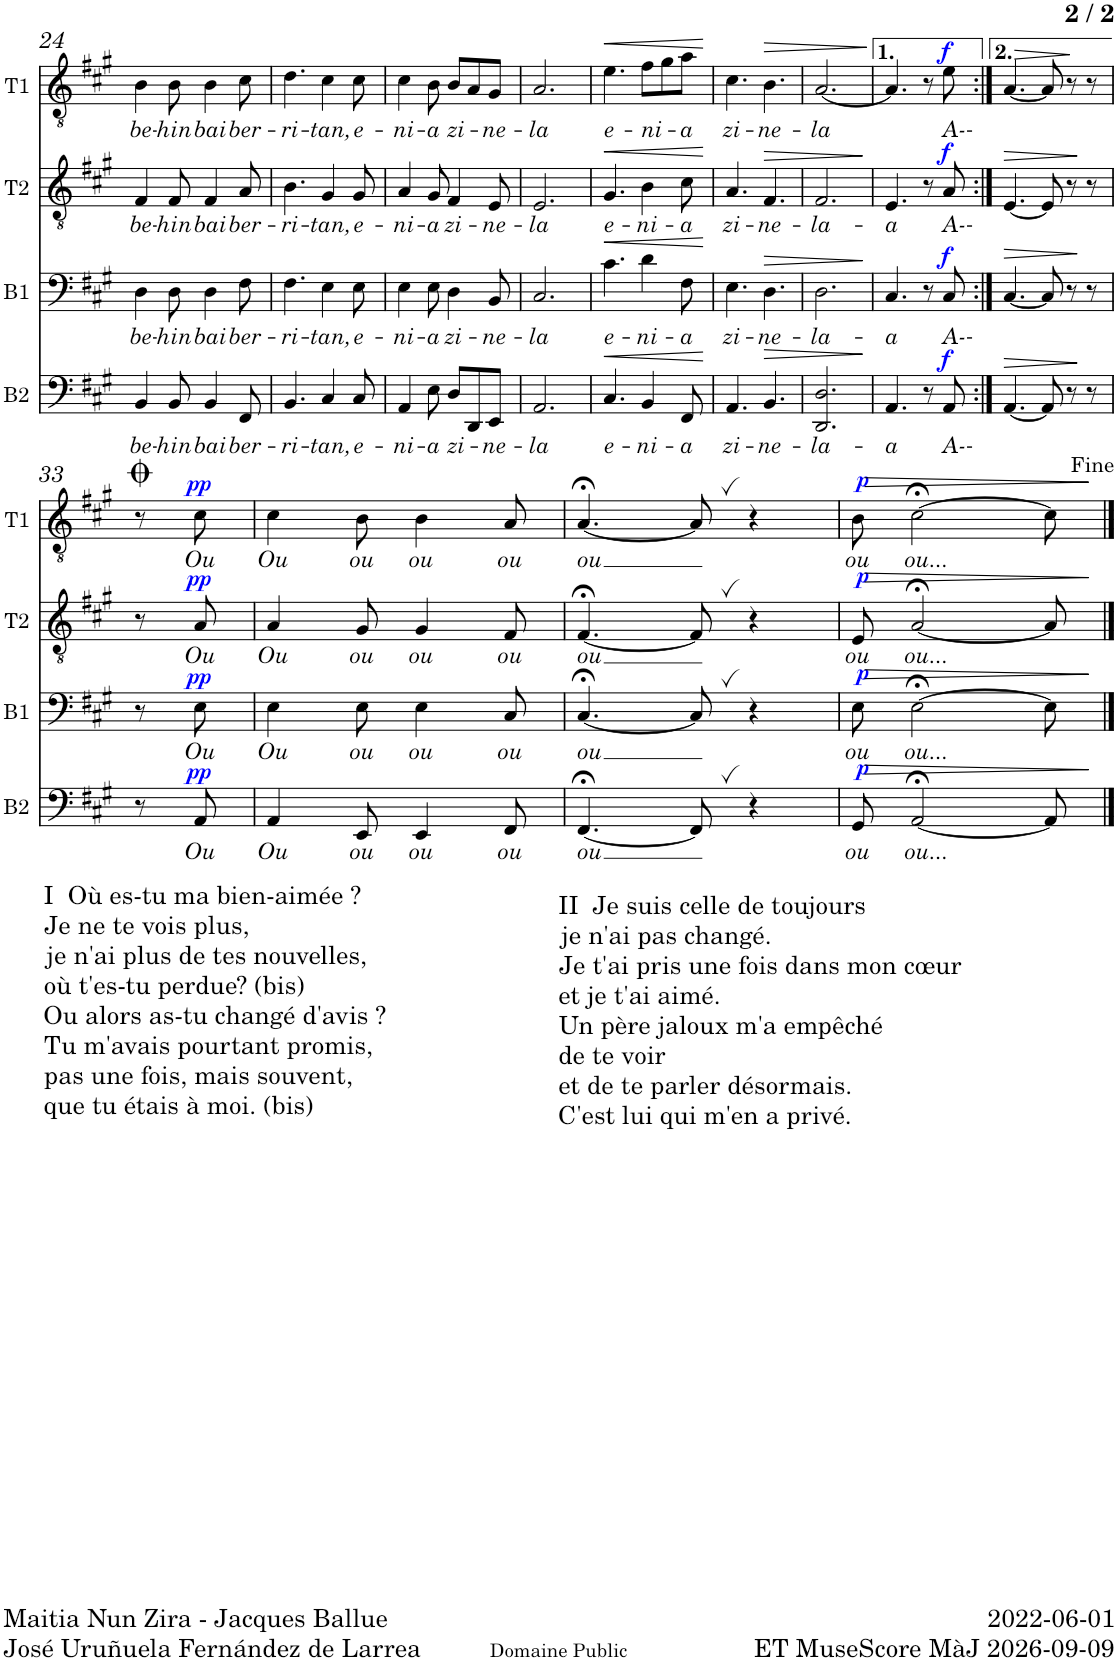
**kern	**text	**dynam	**kern	**text	**dynam	**kern	**text	**dynam	**kern	**text	**dynam
*part4	*part4	*part4	*part3	*part3	*part3	*part2	*part2	*part2	*part1	*part1	*part1
*staff4	*staff4	*staff4	*staff3	*staff3	*staff3	*staff2	*staff2	*staff2	*staff1	*staff1	*staff1
*I"Basse	*	*	*I"Baryton	*	*	*I"Ténor 2	*	*	*I"Ténor 1	*	*
*I'B2	*	*	*I'B1	*	*	*I'T2	*	*	*I'T1	*	*
!!LO:PB:g=z
*clefF4	*	*	*clefF4	*	*	*clefGv2	*	*	*clefGv2	*	*
*k[f#c#g#]	*	*	*k[f#c#g#]	*	*	*k[f#c#g#]	*	*	*k[f#c#g#]	*	*
*M6/8	*	*	*M6/8	*	*	*M6/8	*	*	*M6/8	*	*
=24	=24	=24	=24	=24	=24	=24	=24	=24	=24	=24	=24
!	!LO:LY:b	!	!	!LO:LY:b	!	!	!LO:LY:b	!	!	!LO:LY:b	!
4BB/	be-	.	4D\	be-	.	4F#/	be-	.	4B\	be-	.
!	!LO:LY:b	!	!	!LO:LY:b	!	!	!LO:LY:b	!	!	!LO:LY:b	!
8BB/	-hin	.	8D\	-hin	.	8F#/	-hin	.	8B\	-hin	.
!	!LO:LY:b	!	!	!LO:LY:b	!	!	!LO:LY:b	!	!	!LO:LY:b	!
4BB/	bai	.	4D\	bai	.	4F#/	bai	.	4B\	bai	.
!	!LO:LY:b	!	!	!LO:LY:b	!	!	!LO:LY:b	!	!	!LO:LY:b	!
8FF#/	ber-	.	8F#\	ber-	.	8A/	ber-	.	8c#\	ber-	.
=25	=25	=25	=25	=25	=25	=25	=25	=25	=25	=25	=25
!	!LO:LY:b	!	!	!LO:LY:b	!	!	!LO:LY:b	!	!	!LO:LY:b	!
4.BB/	-ri-	.	4.F#\	-ri-	.	4.B\	-ri-	.	4.d\	-ri-	.
!	!LO:LY:b	!	!	!LO:LY:b	!	!	!LO:LY:b	!	!	!LO:LY:b	!
4C#/	-tan,	.	4E\	-tan,	.	4G#/	-tan,	.	4c#\	-tan,	.
!	!LO:LY:b	!	!	!LO:LY:b	!	!	!LO:LY:b	!	!	!LO:LY:b	!
8C#/	e-	.	8E\	e-	.	8G#/	e-	.	8c#\	e-	.
=26	=26	=26	=26	=26	=26	=26	=26	=26	=26	=26	=26
!	!LO:LY:b	!	!	!LO:LY:b	!	!	!LO:LY:b	!	!	!LO:LY:b	!
4AA/	-ni-	.	4E\	-ni-	.	4A/	-ni-	.	4c#\	-ni-	.
!	!LO:LY:b	!	!	!LO:LY:b	!	!	!LO:LY:b	!	!	!LO:LY:b	!
8E\	-a	.	8E\	-a	.	8G#/	-a	.	8B\	-a	.
!	!LO:LY:b	!	!	!LO:LY:b	!	!	!LO:LY:b	!	!	!LO:LY:b	!
8D/L	zi-	.	4D\	zi-	.	4F#/	zi-	.	8B/L	zi-	.
8DD/	.	.	.	.	.	.	.	.	8A/	.	.
!	!LO:LY:b	!	!	!LO:LY:b	!	!	!LO:LY:b	!	!	!LO:LY:b	!
8EE/J	ne-	.	8BB/	ne-	.	8E/	ne-	.	8G#/J	ne-	.
=27	=27	=27	=27	=27	=27	=27	=27	=27	=27	=27	=27
!	!LO:LY:b	!	!	!LO:LY:b	!	!	!LO:LY:b	!	!	!LO:LY:b	!
2.AA/	-la	.	2.C#/	-la	.	2.E/	-la	.	2.A/	-la	.
=28	=28	=28	=28	=28	=28	=28	=28	=28	=28	=28	=28
!	!LO:LY:b	!LO:HP:b	!	!LO:LY:b	!LO:HP:b	!	!LO:LY:b	!LO:HP:b	!	!LO:LY:b	!LO:HP:b
4.C#/	e-	<	4.c#\	e-	<	4.G#/	e-	<	4.e\	e-	<
!	!LO:LY:b	!	!	!LO:LY:b	!	!	!LO:LY:b	!	!	!LO:LY:b	!
4BB/	-ni-	.	4d\	-ni-	.	4B\	-ni-	.	8f#\L	-ni-	.
.	.	.	.	.	.	.	.	.	8g#\	.	.
!	!LO:LY:b	!	!	!LO:LY:b	!	!	!LO:LY:b	!	!	!LO:LY:b	!
8FF#/	a	.	8F#\	a	.	8c#\	a	.	8a\J	a	.
.	.	[	.	.	[	.	.	[	.	.	[
=29	=29	=29	=29	=29	=29	=29	=29	=29	=29	=29	=29
!	!LO:LY:b	!	!	!LO:LY:b	!	!	!LO:LY:b	!	!	!LO:LY:b	!
4.AA/	zi-	.	4.E\	zi-	.	4.A/	zi-	.	4.c#\	zi-	.
!	!LO:LY:b	!LO:HP:b	!	!LO:LY:b	!LO:HP:b	!	!LO:LY:b	!LO:HP:b	!	!LO:LY:b	!LO:HP:b
4.BB/	-ne-	>	4.D\	-ne-	>	4.F#/	-ne-	>	4.B\	-ne-	>
=30	=30	=30	=30	=30	=30	=30	=30	=30	=30	=30	=30
!	!LO:LY:b	!	!	!LO:LY:b	!	!	!LO:LY:b	!	!	!LO:LY:b	!
2.DD/ 2.D/	-la-	.	2.D\	-la-	.	2.F#/	-la-	.	[2.A/	-la	.
.	.	]	.	.	]	.	.	]	.	.	]
=31	=31	=31	=31	=31	=31	=31	=31	=31	=31	=31	=31
!	!LO:LY:b	!	!	!LO:LY:b	!	!	!LO:LY:b	!	!	!	!
4.AA/	-a	.	4.C#/	-a	.	4.E/	-a	.	4.A/]	.	.
8r	.	.	8r	.	.	8r	.	.	8r	.	.
!	!LO:LY:b	!LO:DY:a	!	!LO:LY:b	!LO:DY:a	!	!LO:LY:b	!LO:DY:a	!	!LO:LY:b	!LO:DY:a
8AA/	-A--	f	8C#/	-A--	f	8A/	-A--	f	8e\	-A--	f
=32:|!	=32:|!	=32:|!	=32:|!	=32:|!	=32:|!	=32:|!	=32:|!	=32:|!	=32:|!	=32:|!	=32:|!
!	!	!LO:HP:b	!	!	!LO:HP:b	!	!	!LO:HP:b	!	!	!LO:HP:b
[4.AA/	.	>	[4.C#/	.	>	[4.E/	.	>	[4.A/	.	>
8AA/]	.	.	8C#/]	.	.	8E/]	.	.	8A/]	.	.
8r	.	.	8r	.	.	8r	.	.	8r	.	.
8r	.	]	8r	.	]	8r	.	]	8r	.	]
!!LO:LB:g=z
=33	=33	=33	=33	=33	=33	=33	=33	=33	=33	=33	=33
8r	.	.	8r	.	.	8r	.	.	8r	.	.
!	!LO:LY:b	!LO:DY:a	!	!LO:LY:b	!LO:DY:a	!	!LO:LY:b	!LO:DY:a	!	!LO:LY:b	!LO:DY:a
8AA/	Ou	pp	8E\	Ou	pp	8A/	Ou	pp	8c#\	Ou	pp
=34	=34	=34	=34	=34	=34	=34	=34	=34	=34	=34	=34
!	!LO:LY:b	!	!	!LO:LY:b	!	!	!LO:LY:b	!	!	!LO:LY:b	!
4AA/	Ou	.	4E\	Ou	.	4A/	Ou	.	4c#\	Ou	.
!	!LO:LY:b	!	!	!LO:LY:b	!	!	!LO:LY:b	!	!	!LO:LY:b	!
8EE/	ou	.	8E\	ou	.	8G#/	ou	.	8B\	ou	.
!	!LO:LY:b	!	!	!LO:LY:b	!	!	!LO:LY:b	!	!	!LO:LY:b	!
4EE/	ou	.	4E\	ou	.	4G#/	ou	.	4B\	ou	.
!	!LO:LY:b	!	!	!LO:LY:b	!	!	!LO:LY:b	!	!	!LO:LY:b	!
8FF#/	ou	.	8C#/	ou	.	8F#/	ou	.	8A/	ou	.
=35	=35	=35	=35	=35	=35	=35	=35	=35	=35	=35	=35
!	!LO:LY:b	!	!	!LO:LY:b	!	!	!LO:LY:b	!	!	!LO:LY:b	!
[4.FF#;</	ou	.	[4.C#;</	ou	.	[4.F#;</	ou	.	[4.A;</	ou	.
8FF#,/]	.	.	8C#,/]	.	.	8F#,/]	.	.	8A,/]	.	.
4r	.	.	4r	.	.	4r	.	.	4r	.	.
=36	=36	=36	=36	=36	=36	=36	=36	=36	=36	=36	=36
!	!LO:LY:b	!LO:HP:b	!	!LO:LY:b	!LO:HP:b	!	!LO:LY:b	!LO:HP:b	!	!LO:LY:b	!LO:HP:b
!	!	!LO:DY:n=1:a	!	!	!LO:DY:n=1:a	!	!	!LO:DY:n=1:a	!	!	!LO:DY:n=1:a
8GG#/	ou	> p	8E\	ou	> p	8E/	ou	> p	8B\	ou	> p
!	!LO:LY:b	!	!	!LO:LY:b	!	!	!LO:LY:b	!	!	!LO:LY:b	!
[2AA;</	ou...	.	[2E;<\	ou...	.	[2A;</	ou...	.	[2c#;<\	ou...	.
8AA/]	.	.	8E\]	.	.	8A/]	.	.	8c#\]	.	.
.	.	]	.	.	]	.	.	]	.	.	]
==	==	==	==	==	==	==	==	==	==	==	==
*-	*-	*-	*-	*-	*-	*-	*-	*-	*-	*-	*-
